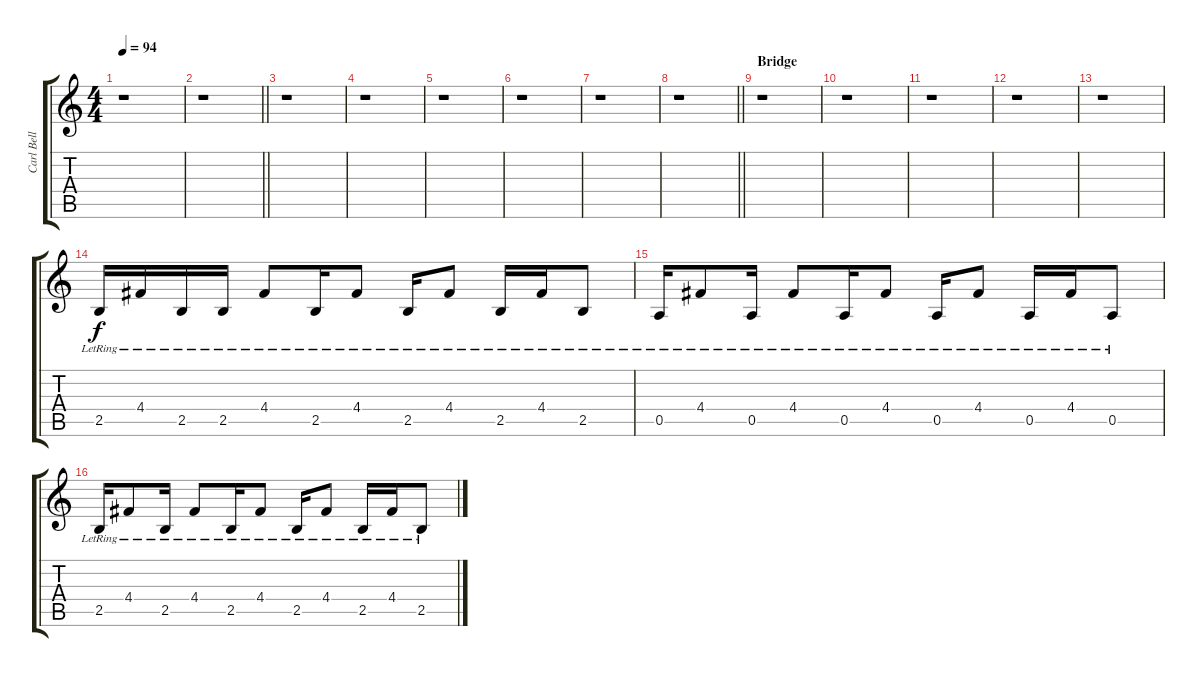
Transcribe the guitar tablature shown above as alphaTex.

\track ("Carl Bell (Rhythm Guitar)" "Carl Bell ") {instrument electricguitarclean}
\staff {score tabs}
\tuning (E4 B3 G3 D3 A2 D2) {hide}
\ts (4 4)
\tempo 94
\clef g2
\ks c
r.1{dy f} |
\barLineRight lightlight
r.1 |
r.1 |
r.1 |
r.1 |
r.1 |
r.1 |
\barLineRight lightlight
r.1 |
\section ("" "Bridge")
r.1 |
r.1 |
r.1 |
r.1 |
r.1 |
2.5{lr}.16 4.4{lr}.16 2.5{lr}.16 2.5{lr}.16 4.4{lr}.8 2.5{lr}.16 4.4{lr}.8 2.5{lr}.16 4.4{lr}.8 2.5{lr}.16 4.4{lr}.16 2.5{lr}.8 |
0.5{lr}.16 4.4{lr}.8 0.5{lr}.16 4.4{lr}.8 0.5{lr}.16 4.4{lr}.8 0.5{lr}.16 4.4{lr}.8 0.5{lr}.16 4.4{lr}.16 0.5{lr}.8 |
2.5{lr}.16 4.4{lr}.8 2.5{lr}.16 4.4{lr}.8 2.5{lr}.16 4.4{lr}.8 2.5{lr}.16 4.4{lr}.8 2.5{lr}.16 4.4{lr}.16 2.5{lr}.8
